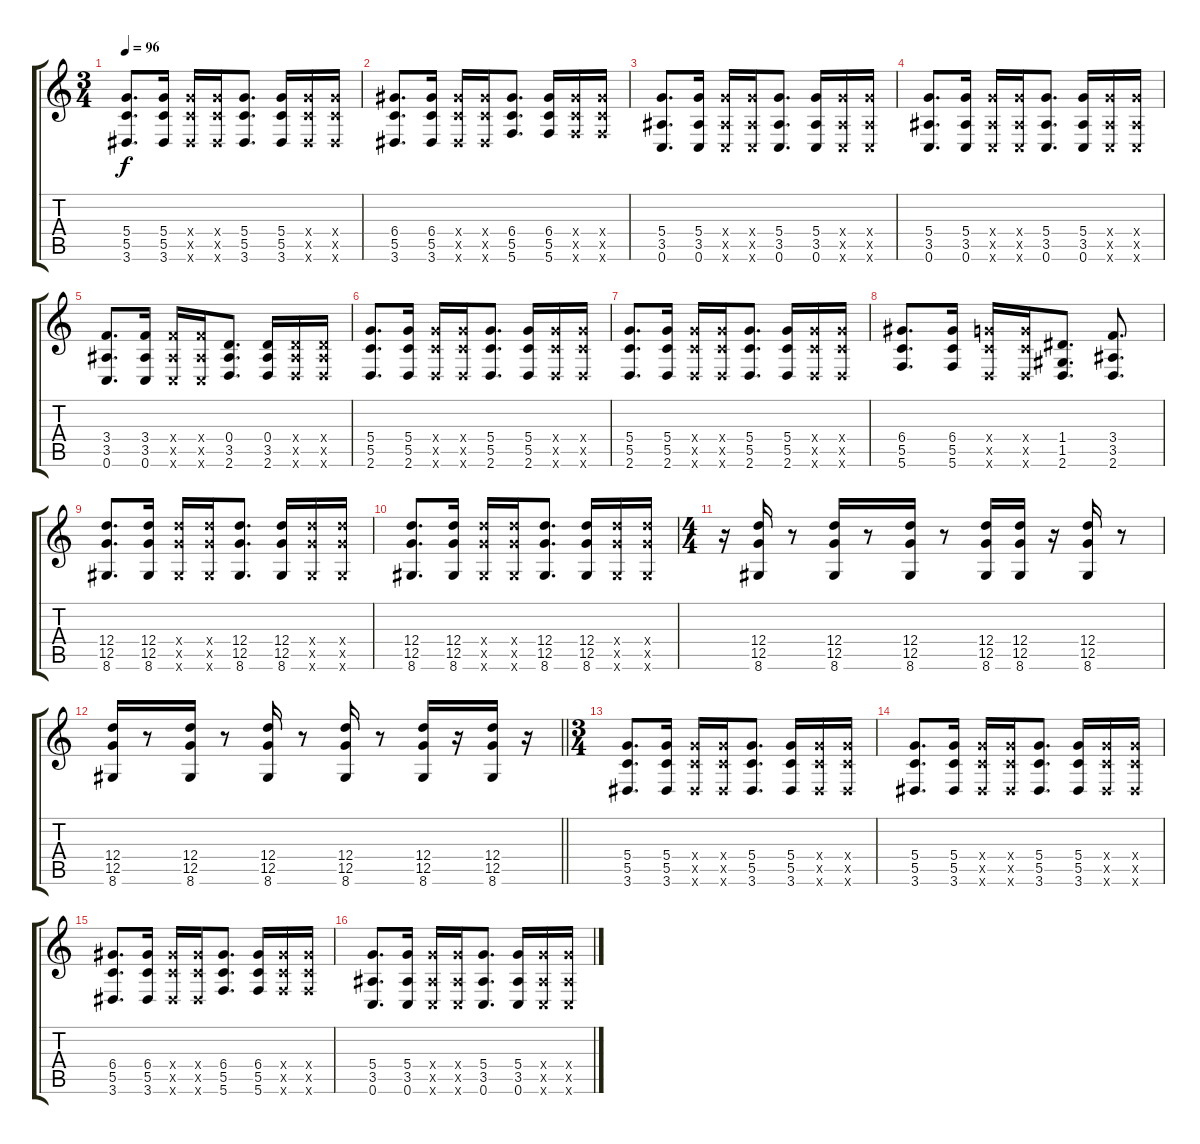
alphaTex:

\track "" {instrument distortionguitar}
\staff {score tabs}
\tuning (G4 E4 A3 D3 G2 C2) {hide}
\ts (3 4)
\tempo 96
\clef g2
\ks c
(5.4 5.5 3.6).8{d dy f} (5.4 5.5 3.6).16 (5.4{x} 5.5{x} 3.6{x}).16 (5.4{x} 5.5{x} 3.6{x}).16 (5.4 5.5 3.6).8{d} (5.4 5.5 3.6).16 (5.4{x} 5.5{x} 3.6{x}).16 (5.4{x} 5.5{x} 3.6{x}).16 |
(6.4 5.5 3.6).8{d} (6.4 5.5 3.6).16 (6.4{x} 5.5{x} 3.6{x}).16 (6.4{x} 5.5{x} 3.6{x}).16 (6.4 5.5 5.6).8{d} (6.4 5.5 5.6).16 (6.4{x} 5.5{x} 5.6{x}).16 (6.4{x} 5.5{x} 5.6{x}).16 |
(5.4 3.5 0.6).8{d} (5.4 3.5 0.6).16 (5.4{x} 3.5{x} 0.6{x}).16 (5.4{x} 3.5{x} 0.6{x}).16 (5.4 3.5 0.6).8{d} (5.4 3.5 0.6).16 (5.4{x} 3.5{x} 0.6{x}).16 (5.4{x} 3.5{x} 0.6{x}).16 |
(5.4 3.5 0.6).8{d} (5.4 3.5 0.6).16 (5.4{x} 3.5{x} 0.6{x}).16 (5.4{x} 3.5{x} 0.6{x}).16 (5.4 3.5 0.6).8{d} (5.4 3.5 0.6).16 (5.4{x} 3.5{x} 0.6{x}).16 (5.4{x} 3.5{x} 0.6{x}).16 |
(3.4 3.5 0.6).8{d} (3.4 3.5 0.6).16 (3.4{x} 3.5{x} 0.6{x}).16 (3.4{x} 3.5{x} 0.6{x}).16 (0.4 3.5 2.6).8{d} (0.4 3.5 2.6).16 (0.4{x} 3.5{x} 2.6{x}).16 (0.4{x} 3.5{x} 2.6{x}).16 |
(5.4 5.5 2.6).8{d} (5.4 5.5 2.6).16 (5.4{x} 5.5{x} 2.6{x}).16 (5.4{x} 5.5{x} 2.6{x}).16 (5.4 5.5 2.6).8{d} (5.4 5.5 2.6).16 (5.4{x} 5.5{x} 2.6{x}).16 (5.4{x} 5.5{x} 2.6{x}).16 |
(5.4 5.5 2.6).8{d} (5.4 5.5 2.6).16 (5.4{x} 5.5{x} 2.6{x}).16 (5.4{x} 5.5{x} 2.6{x}).16 (5.4 5.5 2.6).8{d} (5.4 5.5 2.6).16 (5.4{x} 5.5{x} 2.6{x}).16 (5.4{x} 5.5{x} 2.6{x}).16 |
(6.4 5.5 5.6).8{d} (6.4 5.5 5.6).16 (5.4{x} 5.5{x} 2.6{x}).16 (5.4{x} 5.5{x} 2.6{x}).16 (1.4 1.5 2.6).8{d} (3.4 3.5 2.6).8{d} |
(12.4 12.5 8.6).8{d} (12.4 12.5 8.6).16 (12.4{x} 12.5{x} 8.6{x}).16 (12.4{x} 12.5{x} 8.6{x}).16 (12.4 12.5 8.6).8{d} (12.4 12.5 8.6).16 (12.4{x} 12.5{x} 8.6{x}).16 (12.4{x} 12.5{x} 8.6{x}).16 |
(12.4 12.5 8.6).8{d} (12.4 12.5 8.6).16 (12.4{x} 12.5{x} 8.6{x}).16 (12.4{x} 12.5{x} 8.6{x}).16 (12.4 12.5 8.6).8{d} (12.4 12.5 8.6).16 (12.4{x} 12.5{x} 8.6{x}).16 (12.4{x} 12.5{x} 8.6{x}).16 |
\ts (4 4)
r.16 (12.4 12.5 8.6).16 r.8 (12.4 12.5 8.6).16 r.8 (12.4 12.5 8.6).16 r.8 (12.4 12.5 8.6).16 (12.4 12.5 8.6).16 r.16 (12.4 12.5 8.6).16 r.8 |
\barLineRight lightlight
(12.4 12.5 8.6).16 r.8 (12.4 12.5 8.6).16 r.8 (12.4 12.5 8.6).16 r.8 (12.4 12.5 8.6).16 r.8 (12.4 12.5 8.6).16 r.16 (12.4 12.5 8.6).16 r.16 |
\ts (3 4)
(5.4 5.5 3.6).8{d} (5.4 5.5 3.6).16 (5.4{x} 5.5{x} 3.6{x}).16 (5.4{x} 5.5{x} 3.6{x}).16 (5.4 5.5 3.6).8{d} (5.4 5.5 3.6).16 (5.4{x} 5.5{x} 3.6{x}).16 (5.4{x} 5.5{x} 3.6{x}).16 |
(5.4 5.5 3.6).8{d} (5.4 5.5 3.6).16 (5.4{x} 5.5{x} 3.6{x}).16 (5.4{x} 5.5{x} 3.6{x}).16 (5.4 5.5 3.6).8{d} (5.4 5.5 3.6).16 (5.4{x} 5.5{x} 3.6{x}).16 (5.4{x} 5.5{x} 3.6{x}).16 |
(6.4 5.5 3.6).8{d} (6.4 5.5 3.6).16 (6.4{x} 5.5{x} 3.6{x}).16 (6.4{x} 5.5{x} 3.6{x}).16 (6.4 5.5 5.6).8{d} (6.4 5.5 5.6).16 (6.4{x} 5.5{x} 5.6{x}).16 (6.4{x} 5.5{x} 5.6{x}).16 |
(5.4 3.5 0.6).8{d} (5.4 3.5 0.6).16 (5.4{x} 3.5{x} 0.6{x}).16 (5.4{x} 3.5{x} 0.6{x}).16 (5.4 3.5 0.6).8{d} (5.4 3.5 0.6).16 (5.4{x} 3.5{x} 0.6{x}).16 (5.4{x} 3.5{x} 0.6{x}).16
